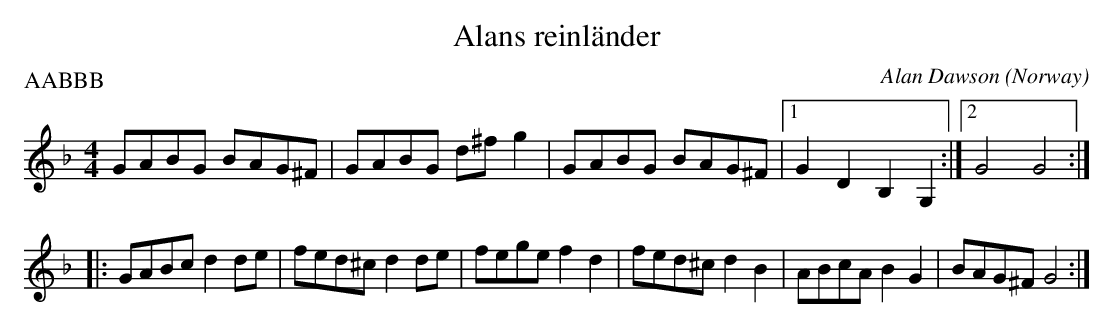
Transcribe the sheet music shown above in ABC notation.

X:1
T:Alans reinl\"ander
P:AABBB
O:Norway
O:England
M:4/4
C:Alan Dawson
K:GDor
GABG BAG^F | GABG d^fg2 | \
GABG BAG^F |1 G2D2B,2G,2 :|2G4G4 :|
|:GABc d2de | fed^c d2de | \
fege f2d2 | fed^c d2B2 | \
ABcA B2G2 | \
BAG^F G4 :|
